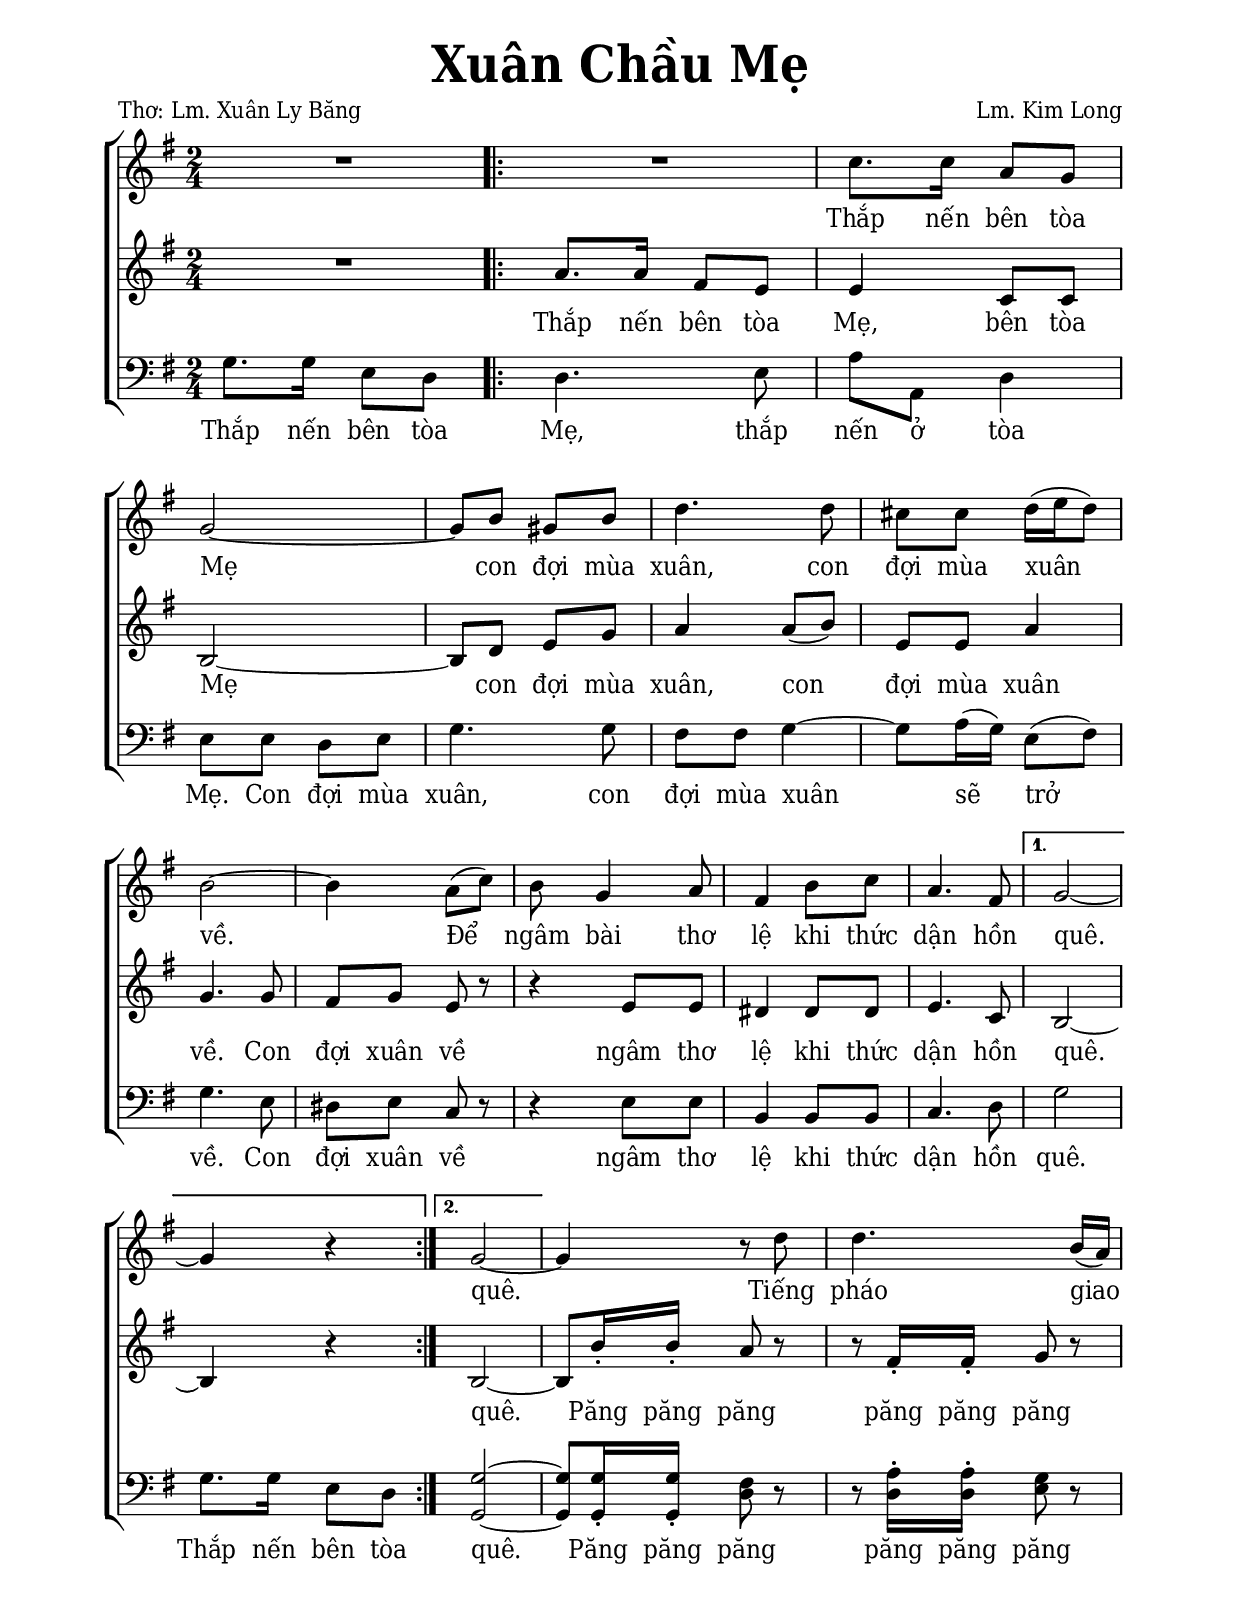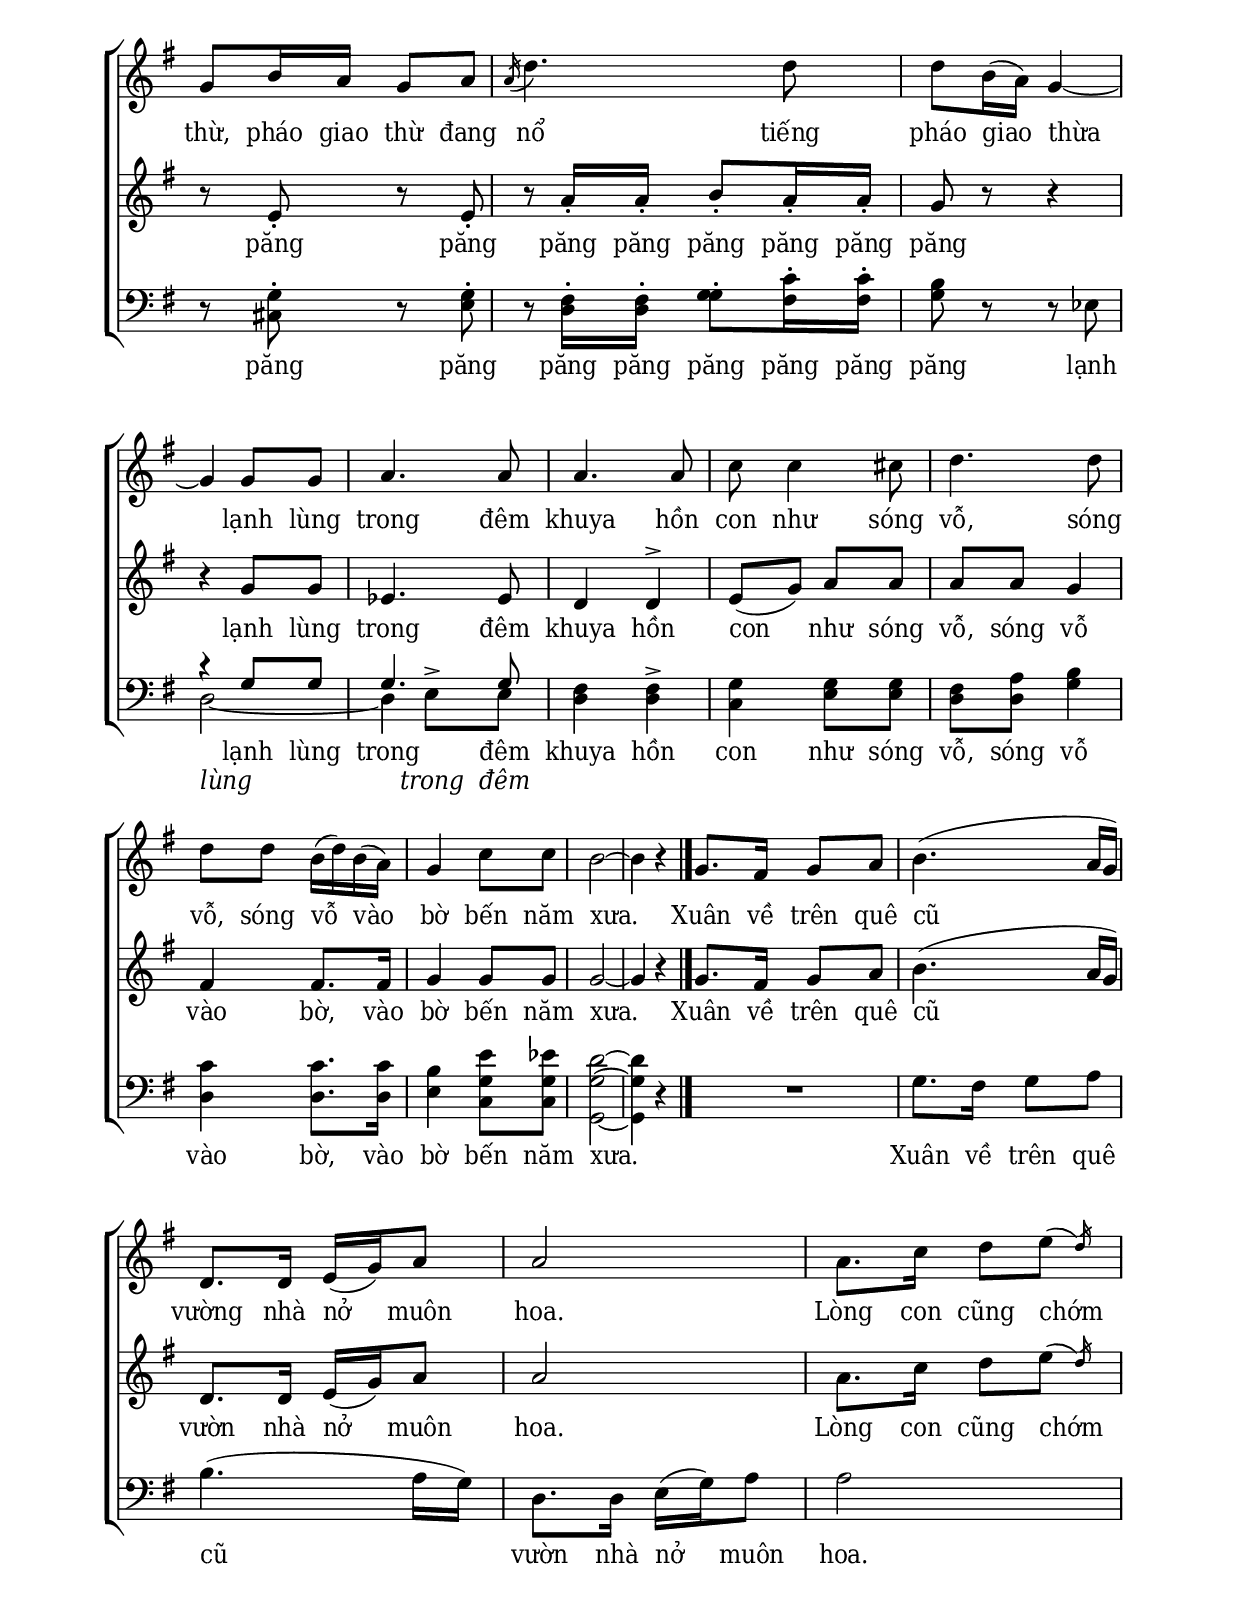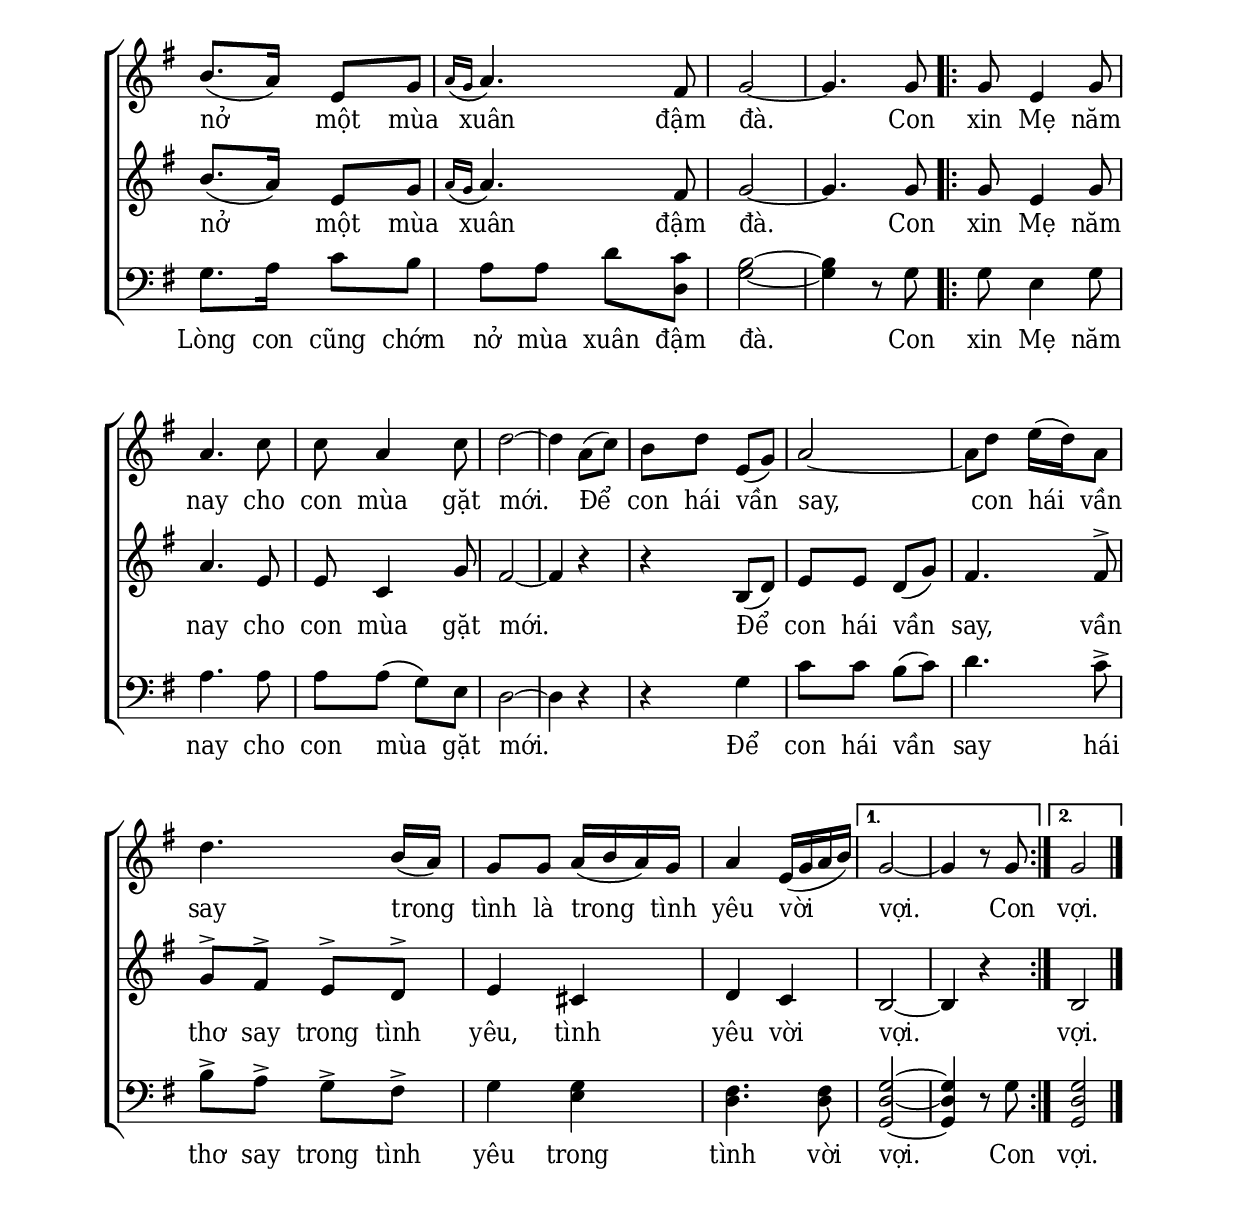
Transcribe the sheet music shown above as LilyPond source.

% Cài đặt chung
\version "2.22.1"
\include "english.ly"

\header {
  title = \markup { \fontsize #3 "Xuân Chầu Mẹ" }
  poet = "Thơ: Lm. Xuân Ly Băng"
  composer = "Lm. Kim Long"
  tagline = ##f
}

% Nhạc
nhacDiepKhucSop = \relative c'' {
  R2
  \repeat volta 2 {
    R2
    c8. c16 a8 g |
    g2 ~ |
    g8 b gs b |
    d4. d8 |
    cs cs d16 (e d8) |
    b2 ~ |
    b4 a8 (c) |
    b g4 a8 |
    fs4 b8 c |
    a4. fs8
  }
  \alternative {
    {
      g2 ~ |
      g4 r
    }
    {
      g2 ~
    }
  }
  g4 r8 d' |
  d4. b16 (a) |
  g8 b16 a g8 a |
  \slashedGrace { a16 ( } d4.) d8 |
  d b16 (a) g4 ~ |
  g g8 g |
  a4. a8 |
  a4. a8 |
  c c4 cs8 |
  d4. d8 |
  d d b16 (d) b (a) |
  g4 c8 c |
  b2 ~ |
  b4 r \bar "|."
  g8. fs16 g8 a |
  b4. (a16 g) |
  d8. d16 e (g) a8 |
  a2 |
  a8. c16 d8
  \afterGrace e8 ({
    \override Flag.stroke-style = #"grace"
    d16)}
  \revert Flag.stroke-style
  |
  b8. (a16) e8 g |
  \slashedGrace { a16 (g } a4.) fs8 |
  g2 ~ |
  g4. g8 |
  \repeat volta 2 {
  g e4 g8 |
  a4. c8 |
  c a4 c8 |
  d2 ~ |
  d4 a8 (c) |
  b d e, (g) |
  a2 ~ |
  a8 d e16 (d) a8 |
  d4. b16 (a) |
  g8 g a16 (b a) g |
  a4 e16 (g a b) |
  }
  \alternative {
    {
      g2 ~ 
      g4 r8 g |
    }
    {
      g2 \bar "|."
    }
  }
}

nhacDiepKhucAlto = \relative c'' {
  R2
  a8. a16 fs8 e |
  e4 c8 c |
  b2 ~ |
  b8 d e g |
  a4 a8 (b) |
  e, e a4 |
  g4. g8 |
  fs g e r |
  r4 e8 e |
  ds4 ds8 ds |
  e4. c8 |
  b2 ~ |
  b4 r |
  b2 ~ |
  b8 b'16 -. b -. a8 r |
  r fs16 -. fs -. g8 r |
  r e -. r e -. |
  r8 a16 -. a -. b8 -. a16 -. a -. |
  g8 r r4 |
  r g8 g |
  ef4. ef8 |
  d4 d ^> |
  e8 (g) a a |
  a a g4 |
  fs4 fs8. fs16 |
  g4 g8 g |
  g2 ~ |
  g4 r |
  g8. fs16 g8 a |
  b4. (a16 g) |
  d8. d16 e (g) a8 |
  a2 |
  a8. c16 d8
  \afterGrace e8 ({
    \override Flag.stroke-style = #"grace"
    d16)}
  \revert Flag.stroke-style
  |
  b8. (a16) e8 g |
  \slashedGrace { a16 (g } a4.) fs8 |
  g2 ~ |
  g4. g8 |
  g e4 g8 |
  a4. e8 |
  e c4 g'8 |
  fs2 ~ |
  fs4 r |
  r b,8 (d) |
  e e d (g) |
  fs4. fs8 ^> |
  g ^> fs ^> e ^> d ^> |
  e4 cs |
  d c |
  b2 ~ |
  b4 r |
  b2
}

nhacDiepKhucBas = \relative c' {
  g8. g16 e8 d |
  d4. e8 |
  a a, d4 |
  e8 e d e |
  g4. g8 |
  fs fs g4 ~ |
  g8 a16 (g) e8 (fs) |
  g4. e8 |
  ds e c r |
  r4 e8 e |
  b4 b8 b |
  c4. d8 |
  g2 |
  g8. g16 e8 d |
  <g g,>2 ~ |
  <g g,>8
  <<
    {
      g16 -. g -. fs8 r |
      r a16 -. a -. g8 r |
      r g -. r g -. |
      r fs16 -. fs -. g8 -. [c16 -. c -.] |
      b8 
    }
    {
      g,16 g d'8 r |
      r d16 d e8 r |
      r cs r e |
      r d16 d g8 [fs16 fs] |
      g8
    }
  >>
  r r ef |
  <<
    {
      \voiceOne
      r4 g8 g |
      g4. g8
    }
    \new Voice = "splitpart" {
      \voiceTwo
      d2 ~ |
      d4 e8 ^> e
    }
  >>
  \oneVoice
  <<
    {
      fs4 fs ^> |
      g4 g8 g |
      fs a b4 |
      c c8. c16 |
      b4
    }
    {
      d,4 d |
      c e8 e |
      d d g4 |
      d d8. d16 |
      e4
    }
  >>
  <e' g, c,>8 <ef g, c,> |
  <d g, g,>2 ~ |
  <d g, g,>4 r |
  
  R2
  g,8. fs16 g8 a |
  b4. (a16 g) |
  d8. d16 e (g) a8 |
  a2 |
  g8. a16 c8 b |
  a a d <c d,> |
  <b g>2 ~ |
  <b g>4 r8 g |
  g e4 g8 |
  a4. a8 |
  a a (g) e |
  d2 ~ |
  d4 r |
  r g |
  c8 c b (c) |
  d4. c8 ^> |
  b ^> a ^> g ^> fs ^> |
  g4 <g e> |
  <fs d>4. <fs d>8 |
  <g d g,>2 ~ |
  <g d g,>4 r8 g |
  <g d g,>2
}

% Lời
loiDiepKhucSop = \lyricmode {
  Thắp nến bên tòa Mẹ con đợi mùa xuân,
  con đợi mùa xuân về.
  Để ngâm bài thơ lệ khi thức dận hồn quê.
  quê.
  Tiếng pháo giao thừ, pháo giao thừ đang nổ
  tiếng pháo giao thừa lạnh lùng trong đêm khuya
  hồn con như sóng vỗ, sóng vỗ,
  sóng vỗ vào bờ bến năm xưa.
  Xuân về trên quê cũ vường nhà nở muôn hoa.
  Lòng con cũng chớm nở một mùa xuân đậm đà.
  Con xin Mẹ năm nay cho con mùa gặt mới.
  Để con hái vần say, con hái vần say
  trong tình là trong tình yêu vời vợi.
  Con
  vợi.
}

loiDiepKhucAlto = \lyricmode {
  Thắp nến bên tòa Mẹ, bên tòa Mẹ
  con đợi mùa xuân, con đợi mùa xuân về.
  Con đợi xuân về ngâm thơ lệ khi thức dận hồn quê.
  quê.
  Păng păng păng păng păng păng păng păng
  păng păng păng păng păng păng
  lạnh lùng trong đêm khuya hồn con như sóng vỗ,
  sóng vỗ vào bờ, vào bờ bến năm xưa.
  Xuân về trên quê cũ vườn nhà nở muôn hoa.
  Lòng con cũng chớm nở một mùa xuân đậm đà.
  Con xin Mẹ năm nay cho con mùa gặt mới.
  Để con hái vần say, vần thơ say trong tình yêu,
  tình yêu vời vợi.
  vợi.
}

loiDiepKhucBas = \lyricmode {
  Thắp nến bên tòa Mẹ, thắp nến ở tòa Mẹ.
  Con đợi mùa xuân, con đợi mùa xuân sẽ trở về.
  Con đợi xuân về ngâm thơ lệ khi thức dận hồn quê.
  Thắp nến bên tòa
  quê.
  Păng păng păng păng păng păng păng păng
  păng păng păng păng păng păng 
  lạnh lạnh lùng trong đêm khuya hồn con như sóng vỗ,
  sóng vỗ vào bờ, vào bờ bến năm xưa.
  Xuân về trên quê cũ vườn nhà nở muôn hoa.
  Lòng con cũng chớm nở mùa xuân đậm đà.
  Con xin Mẹ năm nay cho con mùa gặt mới.
  Để con hái vần say hái thơ say trong tình yêu
  trong tình vời vợi.
  Con
  vợi.
}

% Dàn trang
\paper {
  #(set-paper-size "a4")
  top-margin = 15\mm
  bottom-margin = 20\mm
  left-margin = 20\mm
  right-margin = 20\mm
  indent = #0
  #(define fonts
    (make-pango-font-tree
      "Deja Vu Serif Condensed"
      "Deja Vu Serif Condensed"
      "Deja Vu Serif Condensed"
      (/ 20 20)))
  print-page-number = #f
  %page-count = #1
}

TongNhip = {
  \key g \major \time 2/4
  \set Timing.beamExceptions = #'()
  \set Timing.baseMoment = #(ly:make-moment 1/4)
  \set Timing.beatStructure = #'(1 1)
}

% Đổi kích thước nốt cho bè phụ
notBePhu =
#(define-music-function (font-size music) (number? ly:music?)
   (for-some-music
     (lambda (m)
       (if (music-is-of-type? m 'rhythmic-event)
           (begin
             (set! (ly:music-property m 'tweaks)
                   (cons `(font-size . ,font-size)
                         (ly:music-property m 'tweaks)))
             #t)
           #f))
     music)
   music)

\score {
  \new ChoirStaff <<
    \new Staff <<
        \clef treble
        \new Voice = beSop {
          \TongNhip \nhacDiepKhucSop
        }
      \new Lyrics \lyricsto beSop \loiDiepKhucSop
    >>
    \new Staff <<
        \clef treble
        \new Voice = beAlto {
          \TongNhip \nhacDiepKhucAlto
        }
      \new Lyrics \lyricsto beAlto \loiDiepKhucAlto
    >>
    \new Staff <<
        \clef "bass"
        \new Voice = beBas {
          \TongNhip \nhacDiepKhucBas
        }
      \new Lyrics \lyricsto beBas \loiDiepKhucBas
      \new Lyrics \lyricsto "splitpart" {
        \override Lyrics.LyricText.font-shape = #'italic
        lùng trong đêm
      }
    >>
  >>
  \layout {
    \override Lyrics.LyricSpace.minimum-distance = #1.5
    \override Score.BarNumber.break-visibility = ##(#f #f #f)
    \override Score.SpacingSpanner.uniform-stretching = ##t
  }
}
